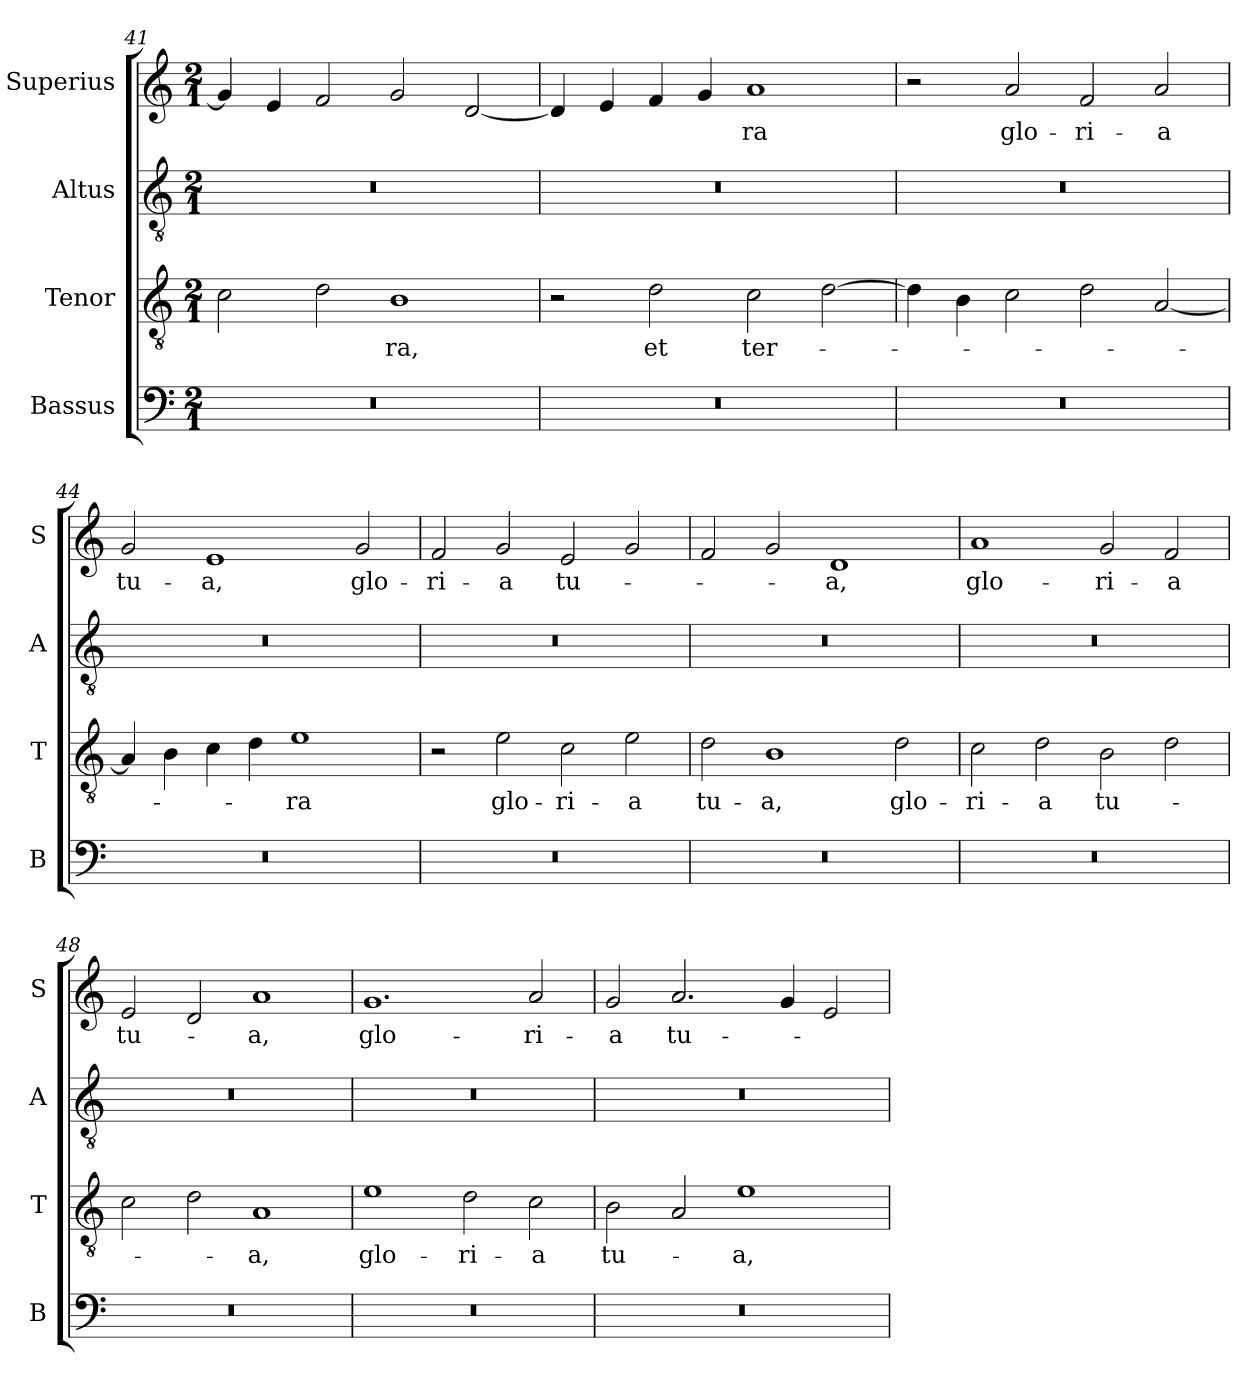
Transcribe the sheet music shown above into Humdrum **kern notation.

**kern	**kern	**text	**kern	**kern	**text
*part4	*part3	*part3	*part2	*part1	*part1
*staff4	*staff3	*staff3	*staff2	*staff1	*staff1
*I"Bassus	*I"Tenor	*	*I"Altus	*I"Superius	*
*I'B	*I'T	*	*I'A	*I'S	*
*clefF4	*clefGv2	*	*clefGv2	*clefG2	*
*k[]	*k[]	*	*k[]	*k[]	*
*M2/1	*M2/1	*	*M2/1	*M2/1	*
=41	=41	=41	=41	=41	=41
0r	2c\	.	0r	4g/]	.
.	.	.	.	4e/	.
.	2d\	.	.	2f/	.
.	1B	-ra,	.	2g/	.
.	.	.	.	[2d/	.
=42	=42	=42	=42	=42	=42
0r	2r	.	0r	4d/]	.
.	.	.	.	4e/	.
.	2d\	et	.	4f/	.
.	.	.	.	4g/	.
.	2c\	ter-	.	1a	-ra
.	[2d\	.	.	.	.
=43	=43	=43	=43	=43	=43
0r	4d\]	.	0r	2r	.
.	4B\	.	.	.	.
.	2c\	.	.	2a/	glo-
.	2d\	.	.	2f/	-ri-
.	[2A/	.	.	2a/	-a
=44	=44	=44	=44	=44	=44
0r	4A/]	.	0r	2g/	tu-
.	4B\	.	.	.	.
.	4c\	.	.	1e	-a,
.	4d\	.	.	.	.
.	1e	-ra	.	.	.
.	.	.	.	2g/	glo-
=45	=45	=45	=45	=45	=45
0r	2r	.	0r	2f/	-ri-
.	2e\	glo-	.	2g/	-a
.	2c\	-ri-	.	2e/	tu-
.	2e\	-a	.	2g/	.
=46	=46	=46	=46	=46	=46
0r	2d\	tu-	0r	2f/	.
.	1B	-a,	.	2g/	.
.	.	.	.	1d	-a,
.	2d\	glo-	.	.	.
=47	=47	=47	=47	=47	=47
0r	2c\	-ri-	0r	1a	glo-
.	2d\	-a	.	.	.
.	2B\	tu-	.	2g/	-ri-
.	2d\	.	.	2f/	-a
=48	=48	=48	=48	=48	=48
0r	2c\	.	0r	2e/	tu-
.	2d\	.	.	2d/	.
.	1A	-a,	.	1a	-a,
=49	=49	=49	=49	=49	=49
0r	1e	glo-	0r	1.g	glo-
.	2d\	-ri-	.	.	.
.	2c\	-a	.	2a/	-ri-
=50	=50	=50	=50	=50	=50
0r	2B\	tu-	0r	2g/	-a
.	2A/	.	.	2.a/	tu-
.	1e	-a,	.	.	.
.	.	.	.	4g/	.
.	.	.	.	2e/	.
=	=	=	=	=	=
*-	*-	*-	*-	*-	*-
